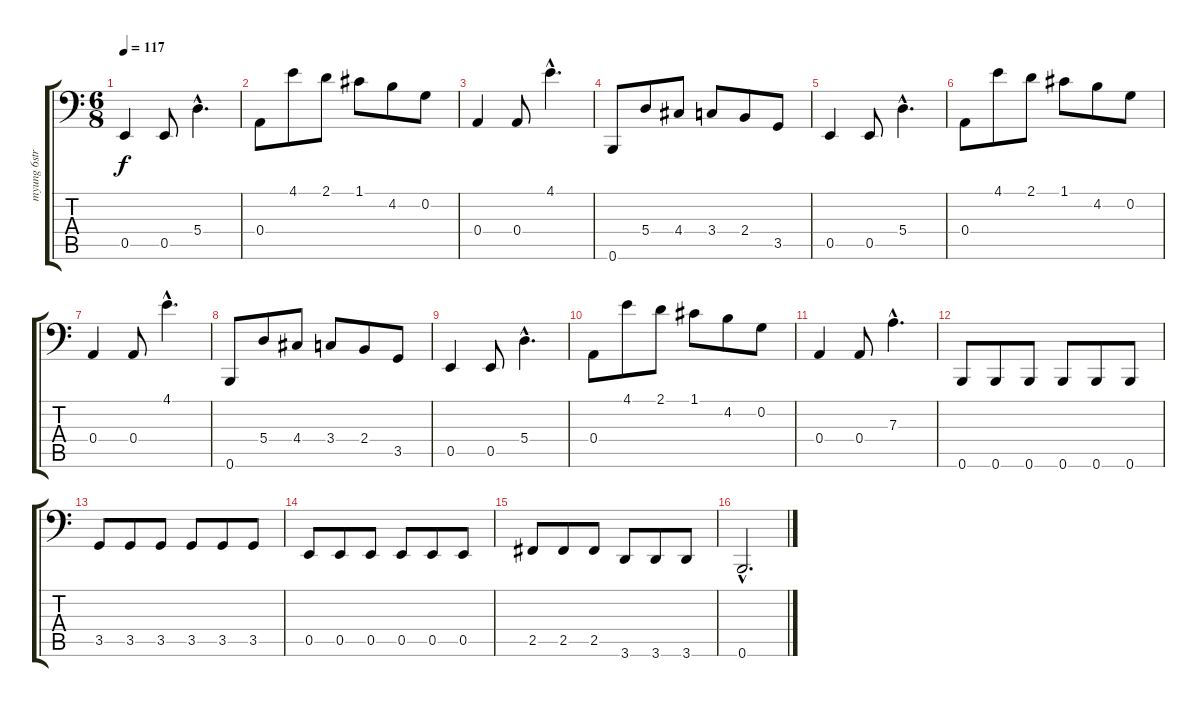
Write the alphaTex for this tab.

\track ("myung 6str." "myung 6str") {instrument electricbasspick}
\staff {score tabs}
\tuning (C3 G2 D2 A1 E1 B0) {hide}
\ts (6 8)
\tempo 117
\clef f4
\ks c
0.5.4{dy f} 0.5.8 5.4{hac}.4{d} |
0.4.8 4.1.8 2.1.8 1.1.8 4.2.8 0.2.8 |
0.4.4 0.4.8 4.1{hac}.4{d} |
0.6.8 5.4.8 4.4.8 3.4.8 2.4.8 3.5.8 |
0.5.4 0.5.8 5.4{hac}.4{d} |
0.4.8 4.1.8 2.1.8 1.1.8 4.2.8 0.2.8 |
0.4.4 0.4.8 4.1{hac}.4{d} |
0.6.8 5.4.8 4.4.8 3.4.8 2.4.8 3.5.8 |
0.5.4 0.5.8 5.4{hac}.4{d} |
0.4.8 4.1.8 2.1.8 1.1.8 4.2.8 0.2.8 |
0.4.4 0.4.8 7.3{hac}.4{d} |
0.6.8 0.6.8 0.6.8 0.6.8 0.6.8 0.6.8 |
3.5.8 3.5.8 3.5.8 3.5.8 3.5.8 3.5.8 |
0.5.8 0.5.8 0.5.8 0.5.8 0.5.8 0.5.8 |
2.5.8 2.5.8 2.5.8 3.6.8 3.6.8 3.6.8 |
0.6{hac}.2{d}
